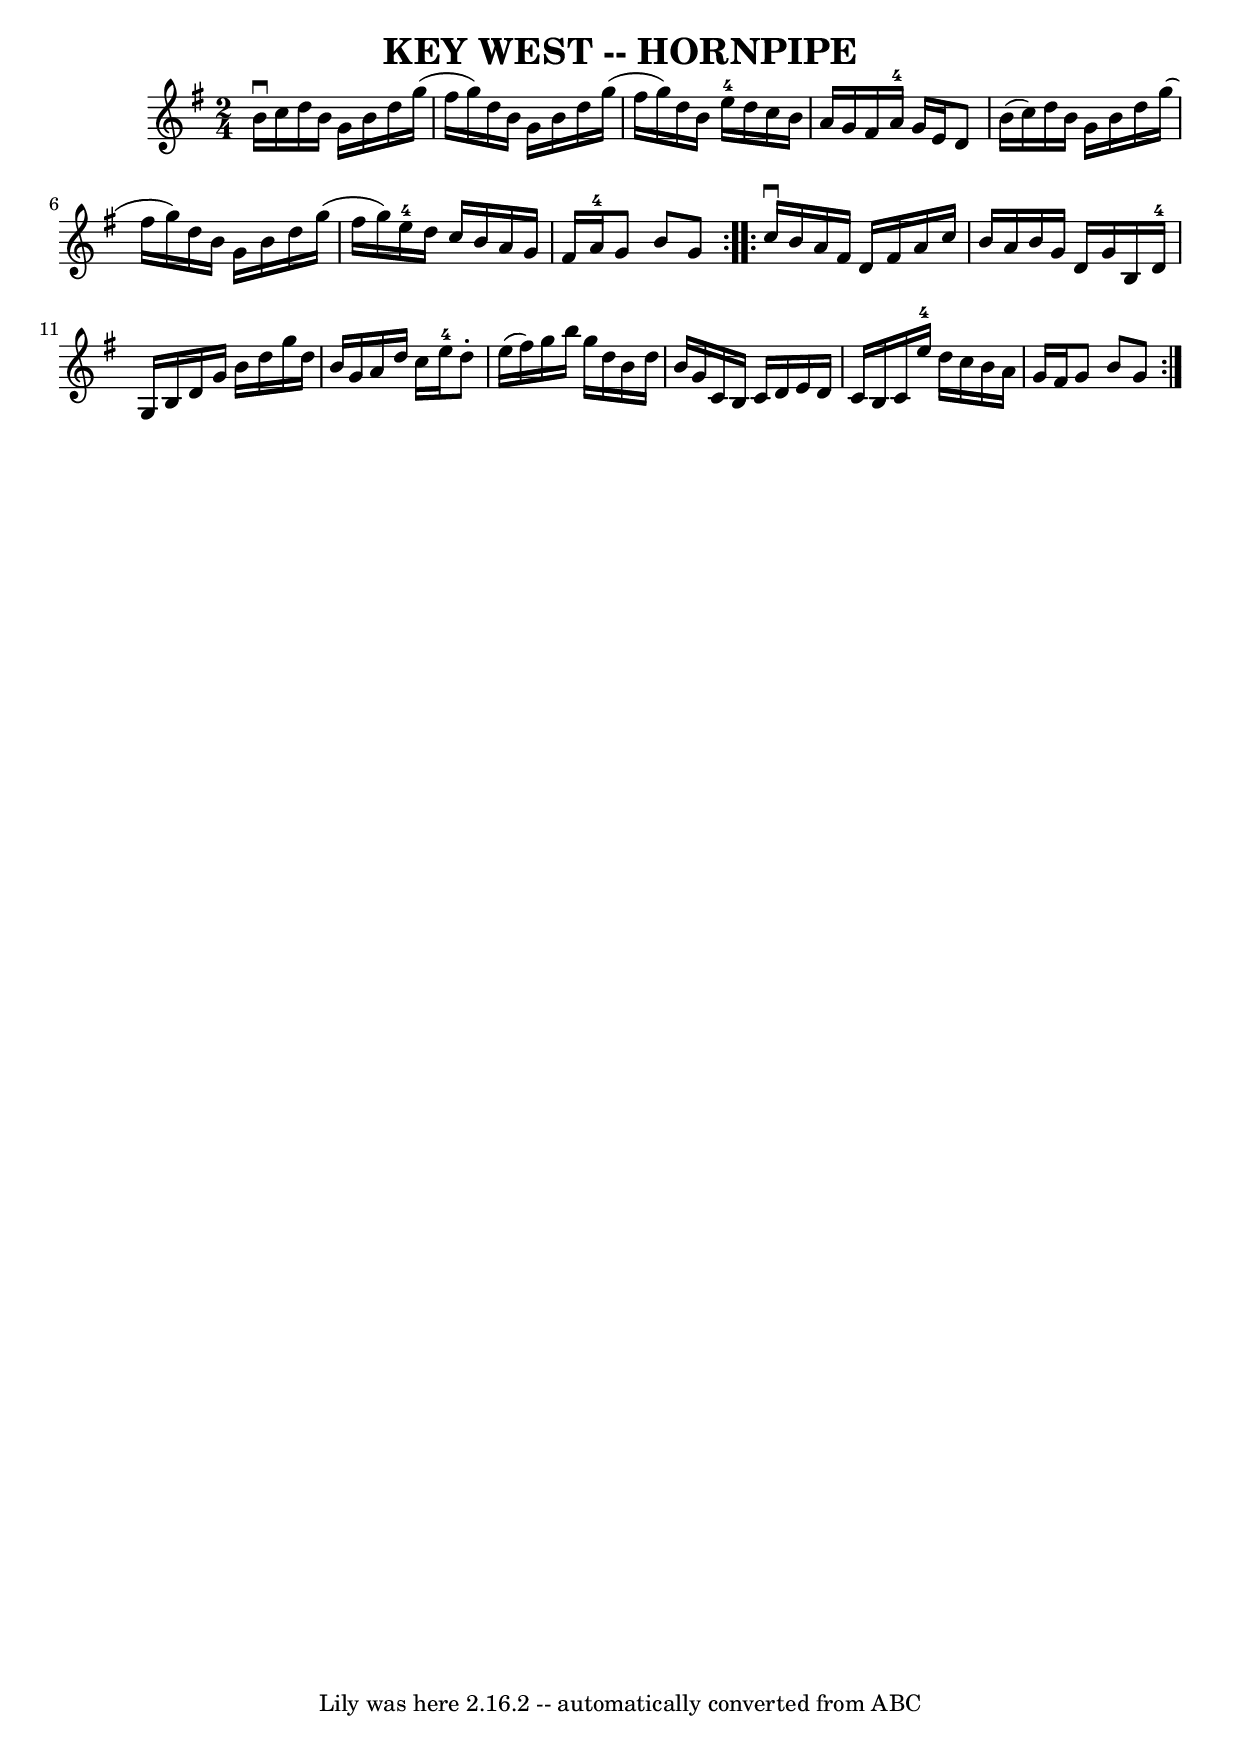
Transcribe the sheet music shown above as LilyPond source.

\version "2.7.40"
\include "Mammoth.ily"
\header {
	book = "Ryan's Mammoth Collection of Fiddle Tunes"
	crossRefNumber = "1"
	footnotes = ""
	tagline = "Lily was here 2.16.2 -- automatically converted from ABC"
	title = "KEY WEST -- HORNPIPE"
}
voicedefault =  {
\set Score.defaultBarType = "empty"

\repeat volta 2 {
\time 2/4 \key g \major b'16^\downbow c''16        |
 d''16    
b'16 g'16 b'16 d''16 g''16 (fis''16 g''16)   |
   
d''16 b'16 g'16 b'16 d''16 g''16 (fis''16 g''16)   
|
 d''16 b'16 e''16-4 d''16 c''16 b'16 a'16 g'16 
   |
 fis'16 a'16-4 g'16 e'16 d'8 b'16 (c''16)   
|
     |
 d''16 b'16 g'16 b'16 d''16 g''16 (
fis''16 g''16)   |
 d''16 b'16 g'16 b'16 d''16    
g''16 (fis''16 g''16)   |
 e''16-4 d''16 c''16    
b'16 a'16 g'16 fis'16 a'16-4   |
 g'8 b'8 g'8    } 
    \repeat volta 2 { c''16^\downbow b'16        |
 a'16 fis'16 
 d'16 fis'16 a'16 c''16 b'16 a'16    |
 b'16 g'16   
 d'16 g'16 b16 d'16-4 g16 b16    |
 d'16 g'16    
b'16 d''16 g''16 d''16 b'16 g'16    |
 a'16 d''16    
c''16 e''16-4 d''8 -. e''16 (fis''16)   |
     |
   
g''16 b''16 g''16 d''16 b'16 d''16 b'16 g'16    |
   
c'16 b16 c'16 d'16 e'16 d'16 c'16 b16    |
 c'16   
 e''16-4 d''16 c''16 b'16 a'16 g'16 fis'16    |
   
g'8 b'8 g'8    }   
}

\score{
    <<

	\context Staff="default"
	{
	    \voicedefault 
	}

    >>
	\layout {
	}
	\midi {}
}
